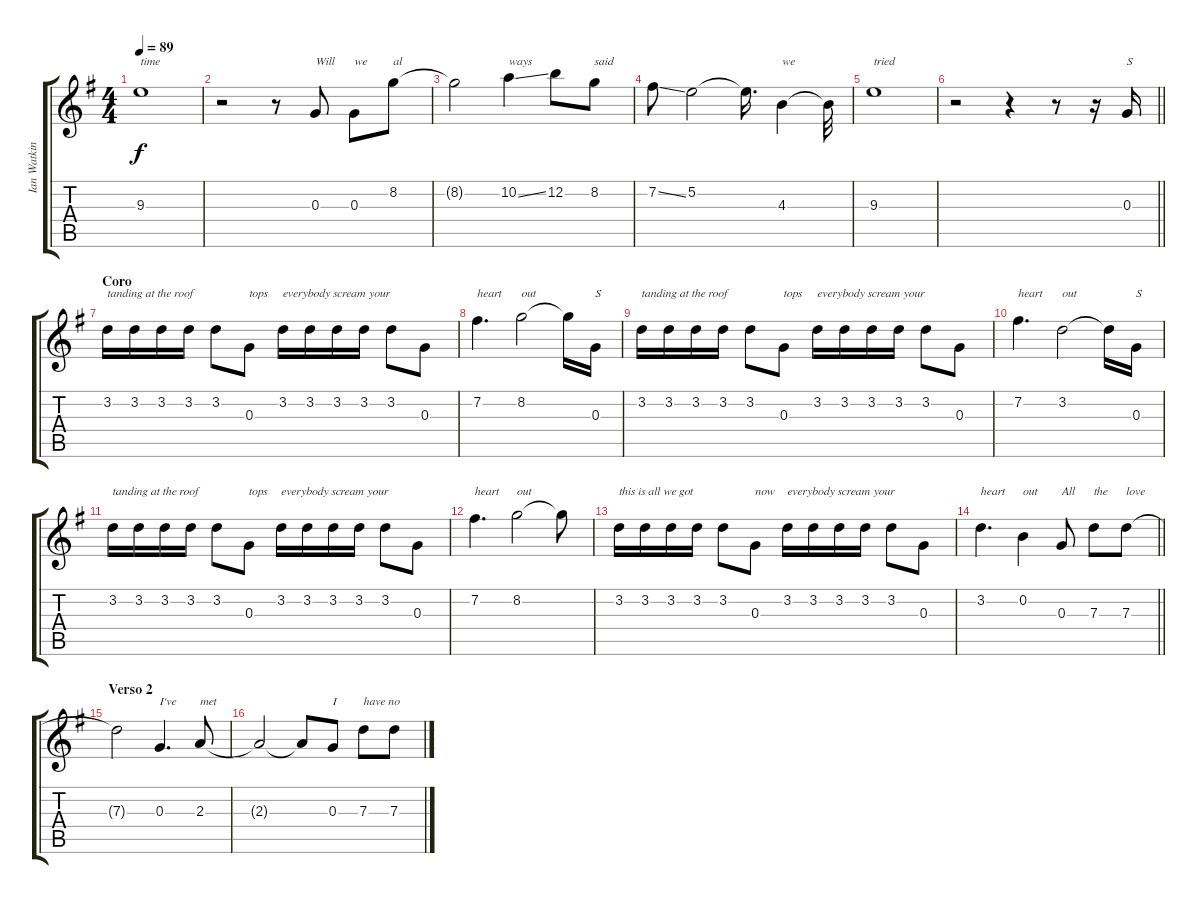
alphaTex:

\track ("Ian Watkins (Voz Lider)" "Ian Watkin") {instrument electricguitarjazz}
\staff {score tabs}
\tuning (E4 B3 G3 D3 A2 E2) {hide}
\ts (4 4)
\tempo 89
\clef g2
\ks g
9.3.1{txt "time" dy f} |
r.2 r.8 0.3.8{txt "Will"} 0.3.8{txt "we"} 8.2.8{txt "al"} |
8.2{t}.2 10.2{ss}.4{txt "ways"} 12.2.8 8.2.8{txt "said"} |
7.2{ss}.8 5.2.2 5.2{t}.16{d} 4.3.4{txt "we"} 4.3{t}.32 |
9.3.1{txt "tried"} |
\barLineRight lightlight
r.2 r.4 r.8 r.16 0.3.16{txt "S"} |
\section ("" "Coro")
3.2.16{txt "tanding at the roof"} 3.2.16 3.2.16 3.2.16 3.2.8 0.3.8{txt "tops"} 3.2.16{txt "everybody scream your"} 3.2.16 3.2.16 3.2.16 3.2.8 0.3.8 |
7.2.4{d txt "heart"} 8.2.2{txt "out"} 8.2{t}.16 0.3.16{txt "S"} |
3.2.16{txt "tanding at the roof"} 3.2.16 3.2.16 3.2.16 3.2.8 0.3.8{txt "tops"} 3.2.16{txt "everybody scream your"} 3.2.16 3.2.16 3.2.16 3.2.8 0.3.8 |
7.2.4{d txt "heart"} 3.2.2{txt "out"} 3.2{t}.16 0.3.16{txt "S"} |
3.2.16{txt "tanding at the roof"} 3.2.16 3.2.16 3.2.16 3.2.8 0.3.8{txt "tops"} 3.2.16{txt "everybody scream your"} 3.2.16 3.2.16 3.2.16 3.2.8 0.3.8 |
7.2.4{d txt "heart"} 8.2.2{txt "out"} 8.2{t}.8 |
3.2.16{txt "this is all we got"} 3.2.16 3.2.16 3.2.16 3.2.8 0.3.8{txt "now"} 3.2.16{txt "everybody scream your"} 3.2.16 3.2.16 3.2.16 3.2.8 0.3.8 |
\barLineRight lightlight
3.2.4{d txt "heart"} 0.2.4{txt "out"} 0.3.8{txt "All"} 7.3.8{txt "the"} 7.3.8{txt "love"} |
\section ("" "Verso 2")
7.3{t}.2 0.3.4{d txt "I've"} 2.3.8{txt "met"} |
2.3{t}.2 2.3{t}.8 0.3.8{txt "I"} 7.3.8{txt "have no"} 7.3.8
